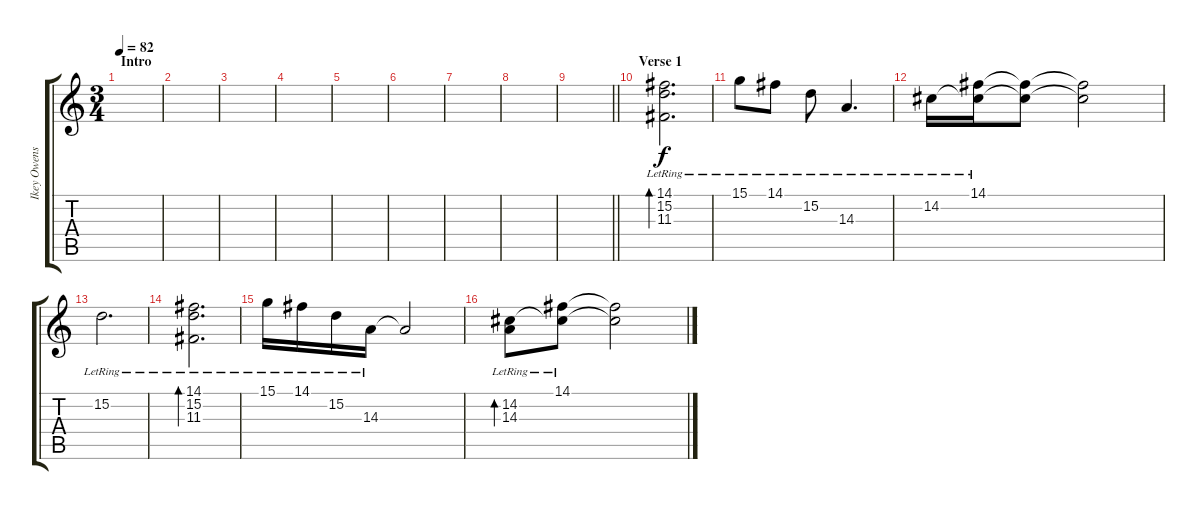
\track ("Ikey Owens - Keys" "Ikey Owens") {instrument vibraphone}
\staff {score tabs}
\tuning (E4 B3 G3 D3 A2 E2) {hide}
\ts (3 4)
\section ("" "Intro")
\tempo 82
\clef g2
\ks c
|
|
|
|
|
|
|
|
\barLineRight lightlight
|
\section ("" "Verse 1")
(14.1{lr} 15.2{lr} 11.3{lr}).2{d bd 120} |
15.1{lr}.8 14.1{lr}.8 15.2{lr}.8 14.3{lr}.4{d} |
14.2{lr}.16 (14.1{lr} 14.2{t}).16 (14.1{t} 14.2{t}).8 (14.1{t} 14.2{t}).2 |
15.2{lr}.2{d} |
(14.1{lr} 15.2{lr} 11.3{lr}).2{d bd 120} |
15.1{lr}.16 14.1{lr}.16 15.2{lr}.16 14.3{lr}.16 14.3{t}.2 |
(14.2{lr} 14.3{lr}).8{bd 120} (14.1{lr} 14.2{t}).8 (14.1{t} 14.2{t}).2
